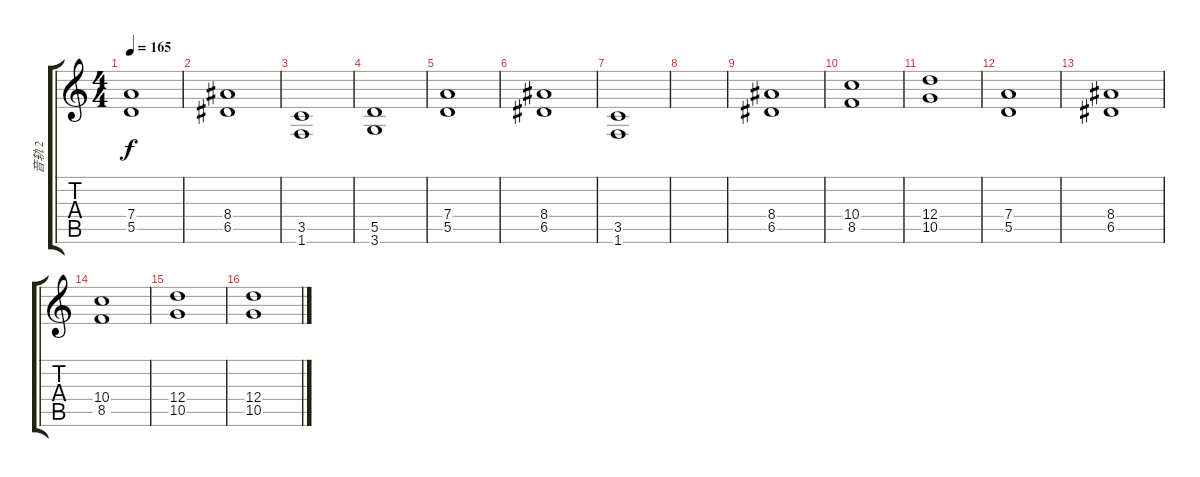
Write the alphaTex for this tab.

\track ("音轨 2" "音轨 2") {instrument distortionguitar}
\staff {score tabs}
\tuning (E4 B3 G3 D3 A2 E2) {hide}
\ts (4 4)
\tempo 165
\clef g2
\ks c
(7.4 5.5).1{dy f} |
(8.4 6.5).1 |
(3.5 1.6).1 |
(5.5 3.6).1 |
(7.4 5.5).1 |
(8.4 6.5).1 |
(3.5 1.6).1 |
|
(8.4 6.5).1 |
(10.4 8.5).1 |
(12.4 10.5).1 |
(7.4 5.5).1 |
(8.4 6.5).1 |
(10.4 8.5).1 |
(12.4 10.5).1 |
(12.4 10.5).1
